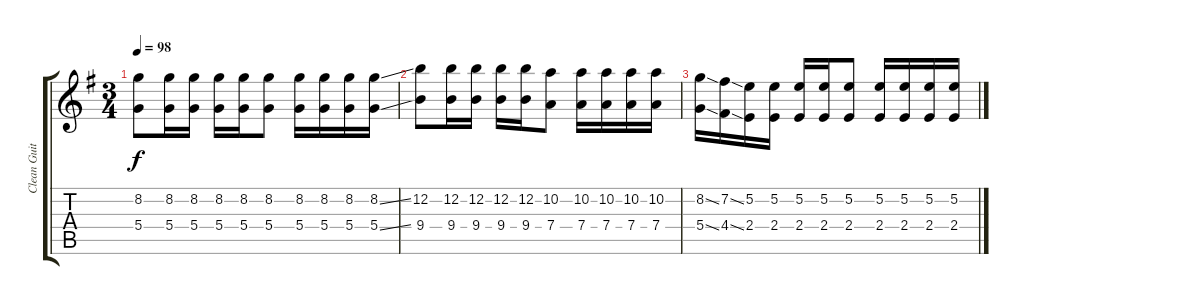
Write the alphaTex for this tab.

\track ("Clean Guitar" "Clean Guit") {instrument acousticguitarsteel}
\staff {score tabs}
\tuning (E4 B3 G3 D3 A2 E2) {hide}
\ts (3 4)
\tempo 98
\clef g2
\ks eminor
(8.2 5.4).8{dy f instrument overdrivenguitar} (8.2 5.4).16 (8.2 5.4).16 (8.2 5.4).16 (8.2 5.4).16 (8.2 5.4).8 (8.2 5.4).16 (8.2 5.4).16 (8.2 5.4).16 (8.2{ss} 5.4{ss}).16 |
(12.2 9.4).8 (12.2 9.4).16 (12.2 9.4).16 (12.2 9.4).16 (12.2 9.4).16 (10.2 7.4).8 (10.2 7.4).16 (10.2 7.4).16 (10.2 7.4).16 (10.2 7.4).16 |
(8.2{ss} 5.4{ss}).16{instrument overdrivenguitar} (7.2{ss} 4.4{ss}).16 (5.2 2.4).16 (5.2 2.4).16 (5.2 2.4).16 (5.2 2.4).16 (5.2 2.4).8 (5.2 2.4).16 (5.2 2.4).16 (5.2 2.4).16 (5.2 2.4).16
